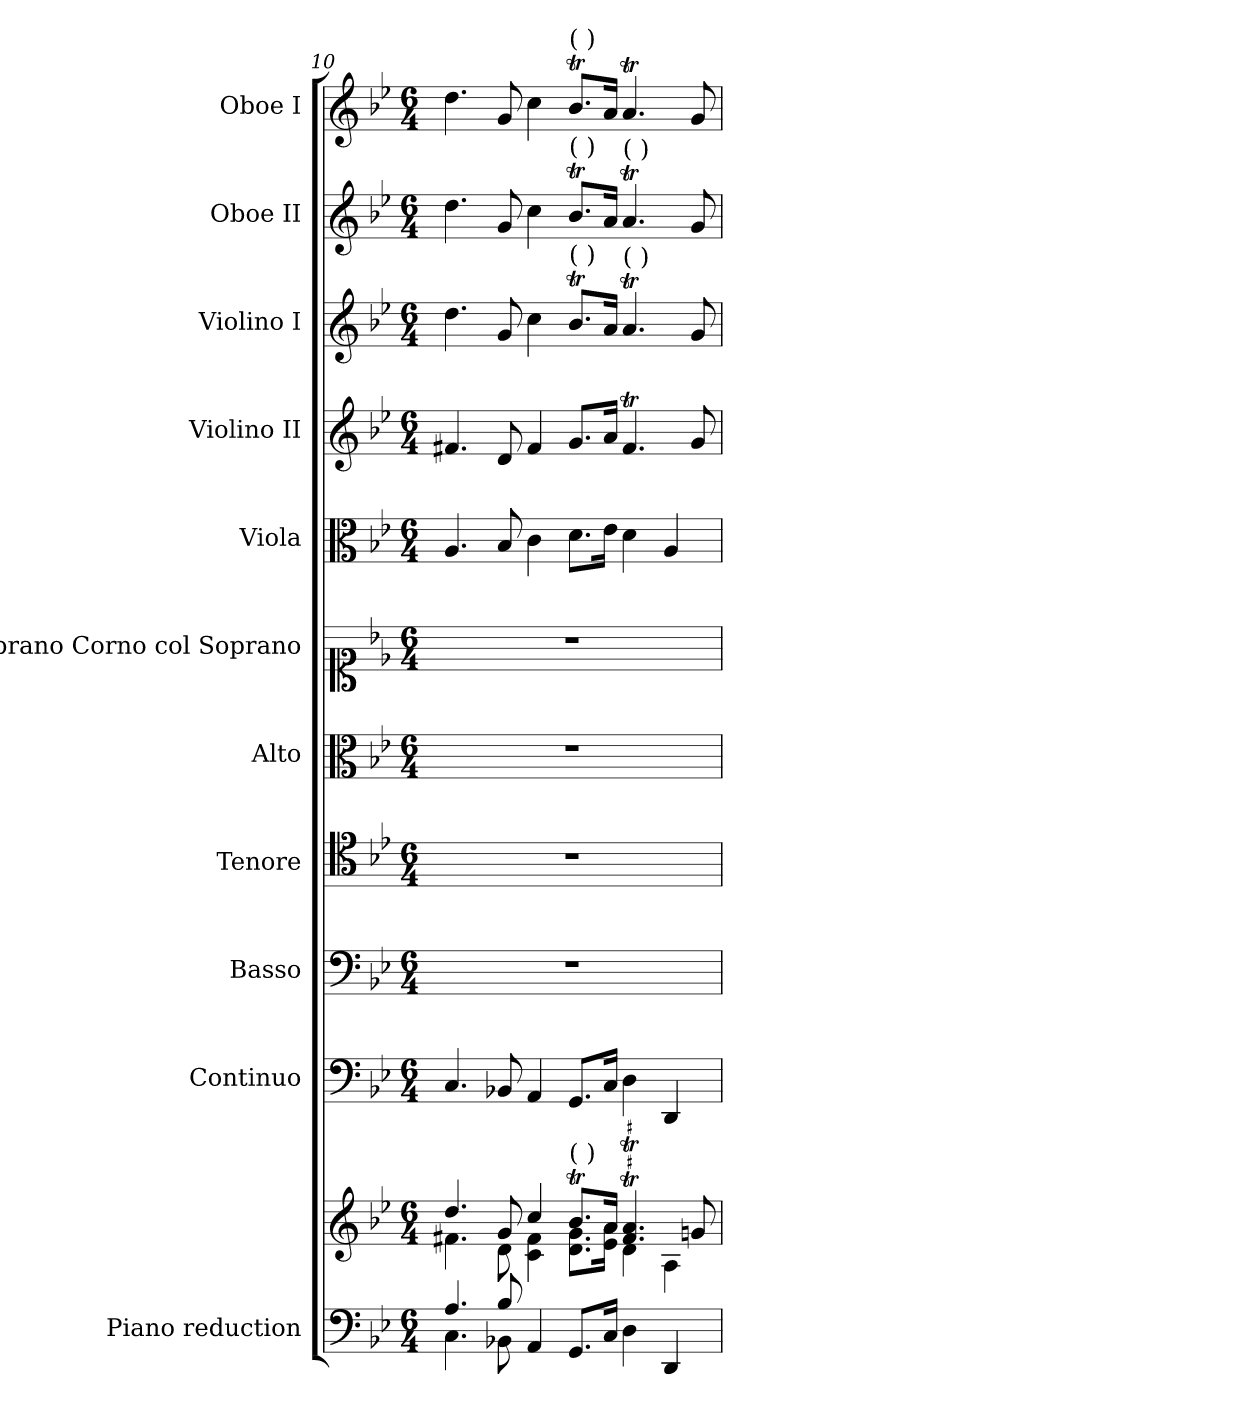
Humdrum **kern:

**kern	**kern	**kern	**kern	**kern	**kern	**kern	**kern	**kern	**kern	**kern	**kern
*part11	*part11	*part10	*part9	*part8	*part7	*part6	*part5	*part4	*part3	*part2	*part1
*staff12	*staff11	*staff10	*staff9	*staff8	*staff7	*staff6	*staff5	*staff4	*staff3	*staff2	*staff1
*I"Piano reduction	*	*I"Continuo	*I"Basso	*I"Tenore	*I"Alto	*I"Soprano Corno col Soprano	*I"Viola	*I"Violino II	*I"Violino I	*I"Oboe II	*I"Oboe I
*I'Pno	*	*	*	*	*	*	*I'Vla	*I'Vln	*I'Vln	*I'Ob	*I'Ob
*clefF4	*clefG2	*clefF4	*clefF4	*clefC4	*clefC3	*clefC1	*clefC3	*clefG2	*clefG2	*clefG2	*clefG2
*k[b-e-]	*k[b-e-]	*k[b-e-]	*k[b-e-]	*k[b-e-]	*k[b-e-]	*k[b-e-]	*k[b-e-]	*k[b-e-]	*k[b-e-]	*k[b-e-]	*k[b-e-]
*M6/4	*M6/4	*M6/4	*M6/4	*M6/4	*M6/4	*M6/4	*M6/4	*M6/4	*M6/4	*M6/4	*M6/4
=10	=10	=10	=10	=10	=10	=10	=10	=10	=10	=10	=10
*^	*^	*	*	*	*	*	*	*	*	*	*
4.A/	4.C\	4.dd/	4.f#X\	4.C/	1.r	1.r	1.r	1.r	4.A/	4.f#X/	4.dd\	4.dd\	4.dd\
8B-/	8BB-X\	8g/	8d\	8BB-X/	.	.	.	.	8B-/	8d/	8g/	8g/	8g/
4AA/	1ryy	4cc/	4c\ 4f#\	4AA/	.	.	.	.	4c\	4f#/	4cc\	4cc\	4cc\
!	!	!	!	!	!	!	!	!	!	!	!	!	!LO:TX:a:t=(    )
!	!	!	!	!	!	!	!	!	!	!	!	!LO:TX:a:t=(    )	!
!	!	!	!	!	!	!	!	!	!	!	!LO:TX:a:t=(    )	!	!
!	!	!LO:TX:a:t=(    )	!	!	!	!	!	!	!	!	!	!	!
8.GG/L	.	8.b-T/L	8.d\ 8.g\L	8.GG/L	.	.	.	.	8.d\L	8.g/L	8.b-T/L	8.b-T/L	8.b-T/L
16C/Jk	.	16a/Jk	16e-\ 16a\Jk	16C/Jk	.	.	.	.	16e-\Jk	16a/Jk	16a/Jk	16a/Jk	16a/Jk
!	!	!	!	!	!	!	!	!	!	!	!	!LO:TX:a:t=(    )	!
!	!	!	!	!	!	!	!	!	!	!	!LO:TX:a:t=(    )	!	!
4D\	.	4.f#/T 4.a/T	4d\	4D\	.	.	.	.	4d\	4.f#t/	4.at/	4.at/	4.at/
4DD/	.	.	4A\	4DD/	.	.	.	.	4A/	.	.	.	.
.	.	8g/	.	.	.	.	.	.	.	8g/	8g/	8g/	8g/
*v	*v	*	*	*	*	*	*	*	*	*	*	*	*
*	*v	*v	*	*	*	*	*	*	*	*	*	*
=	=	=	=	=	=	=	=	=	=	=	=
*-	*-	*-	*-	*-	*-	*-	*-	*-	*-	*-	*-
